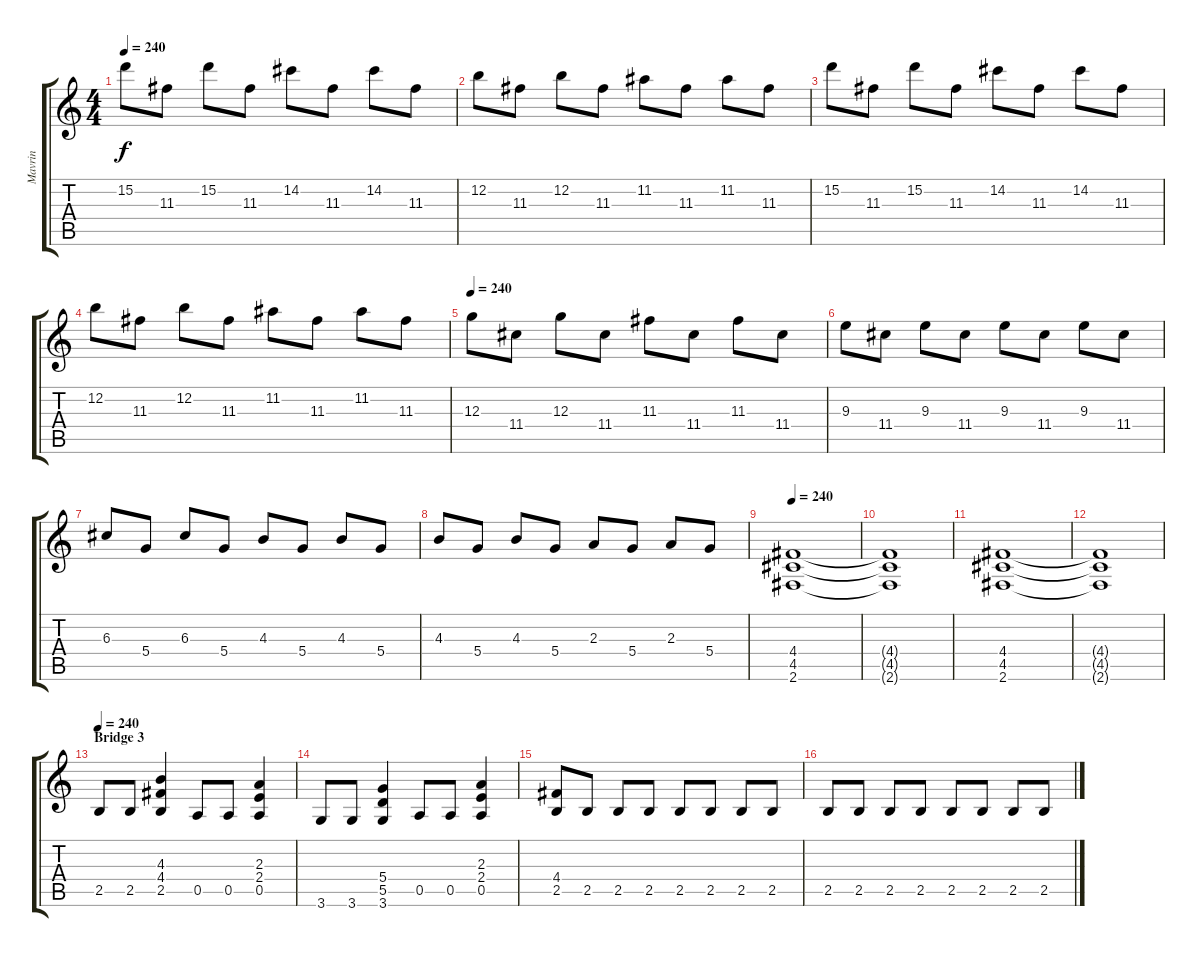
\track ("Mavrin" "Mavrin") {instrument overdrivenguitar}
\staff {score tabs}
\tuning (E4 B3 G3 D3 A2 E2) {hide}
\ts (4 4)
\tempo 240
\clef g2
\ks c
15.2.8{dy f} 11.3.8 15.2.8 11.3.8 14.2.8 11.3.8 14.2.8 11.3.8 |
12.2.8 11.3.8 12.2.8 11.3.8 11.2.8 11.3.8 11.2.8 11.3.8 |
15.2.8 11.3.8 15.2.8 11.3.8 14.2.8 11.3.8 14.2.8 11.3.8 |
12.2.8 11.3.8 12.2.8 11.3.8 11.2.8 11.3.8 11.2.8 11.3.8 |
\tempo 240
12.3.8 11.4.8 12.3.8 11.4.8 11.3.8 11.4.8 11.3.8 11.4.8 |
9.3.8 11.4.8 9.3.8 11.4.8 9.3.8 11.4.8 9.3.8 11.4.8 |
6.3.8 5.4.8 6.3.8 5.4.8 4.3.8 5.4.8 4.3.8 5.4.8 |
4.3.8 5.4.8 4.3.8 5.4.8 2.3.8 5.4.8 2.3.8 5.4.8 |
\tempo 240
(4.4 4.5 2.6).1{volume 9} |
(4.4{t} 4.5{t} 2.6{t}).1 |
(4.4 4.5 2.6).1 |
(4.4{t} 4.5{t} 2.6{t}).1 |
\section ("" "Bridge 3")
\tempo 240
2.5.8{volume 10} 2.5.8 (4.3 4.4 2.5).4 0.5.8 0.5.8 (2.3 2.4 0.5).4 |
3.6.8 3.6.8 (5.4 5.5 3.6).4 0.5.8 0.5.8 (2.3 2.4 0.5).4 |
(4.4 2.5).8 2.5.8 2.5.8 2.5.8 2.5.8 2.5.8 2.5.8 2.5.8 |
2.5.8 2.5.8 2.5.8 2.5.8 2.5.8 2.5.8 2.5.8 2.5.8
